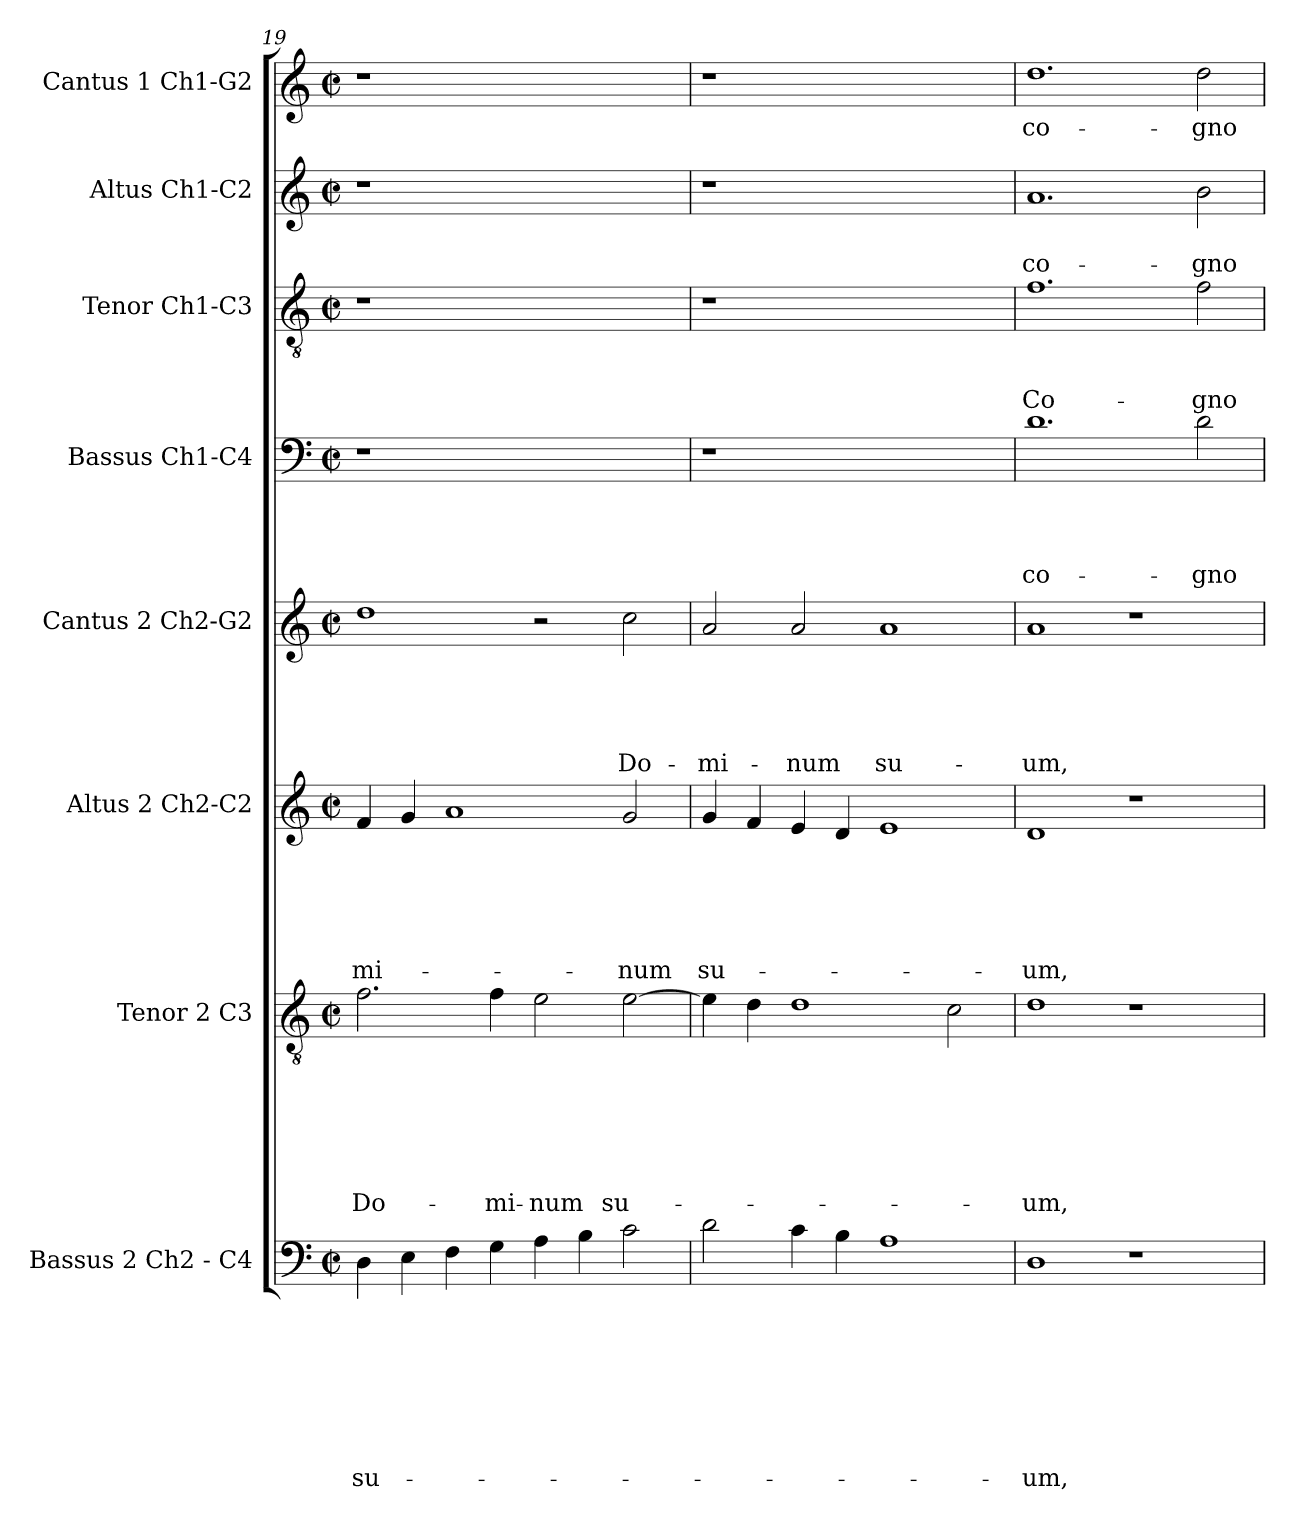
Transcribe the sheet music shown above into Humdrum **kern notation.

**kern	**text	**text	**text	**text	**text	**text	**text	**text	**kern	**text	**text	**text	**text	**text	**text	**text	**kern	**text	**text	**text	**text	**text	**text	**kern	**text	**text	**text	**text	**text	**kern	**text	**text	**text	**text	**kern	**text	**text	**text	**kern	**text	**text	**kern	**text
*part8	*part8	*part8	*part8	*part8	*part8	*part8	*part8	*part8	*part7	*part7	*part7	*part7	*part7	*part7	*part7	*part7	*part6	*part6	*part6	*part6	*part6	*part6	*part6	*part5	*part5	*part5	*part5	*part5	*part5	*part4	*part4	*part4	*part4	*part4	*part3	*part3	*part3	*part3	*part2	*part2	*part2	*part1	*part1
*staff8	*staff8	*staff8	*staff8	*staff8	*staff8	*staff8	*staff8	*staff8	*staff7	*staff7	*staff7	*staff7	*staff7	*staff7	*staff7	*staff7	*staff6	*staff6	*staff6	*staff6	*staff6	*staff6	*staff6	*staff5	*staff5	*staff5	*staff5	*staff5	*staff5	*staff4	*staff4	*staff4	*staff4	*staff4	*staff3	*staff3	*staff3	*staff3	*staff2	*staff2	*staff2	*staff1	*staff1
*I"Bassus 2  Ch2 - C4	*	*	*	*	*	*	*	*	*I"Tenor 2 C3	*	*	*	*	*	*	*	*I"Altus 2 Ch2-C2	*	*	*	*	*	*	*I"Cantus 2 Ch2-G2	*	*	*	*	*	*I"Bassus  Ch1-C4	*	*	*	*	*I"Tenor Ch1-C3	*	*	*	*I"Altus  Ch1-C2	*	*	*I"Cantus 1 Ch1-G2	*
*I'B2	*	*	*	*	*	*	*	*	*I'T2	*	*	*	*	*	*	*	*I'A2	*	*	*	*	*	*	*I'C2	*	*	*	*	*	*I'B	*	*	*	*	*I'T	*	*	*	*I'A	*	*	*I'C1	*
*clefF4	*	*	*	*	*	*	*	*	*clefGv2	*	*	*	*	*	*	*	*clefG2	*	*	*	*	*	*	*clefG2	*	*	*	*	*	*clefF4	*	*	*	*	*clefGv2	*	*	*	*clefG2	*	*	*clefG2	*
*k[]	*	*	*	*	*	*	*	*	*k[]	*	*	*	*	*	*	*	*k[]	*	*	*	*	*	*	*k[]	*	*	*	*	*	*k[]	*	*	*	*	*k[]	*	*	*	*k[]	*	*	*k[]	*
*C:	*	*	*	*	*	*	*	*	*C:	*	*	*	*	*	*	*	*C:	*	*	*	*	*	*	*C:	*	*	*	*	*	*C:	*	*	*	*	*C:	*	*	*	*C:	*	*	*C:	*
*M2/2	*	*	*	*	*	*	*	*	*M2/2	*	*	*	*	*	*	*	*M2/2	*	*	*	*	*	*	*M2/2	*	*	*	*	*	*M2/2	*	*	*	*	*M2/2	*	*	*	*M2/2	*	*	*M2/2	*
*met(c|)	*	*	*	*	*	*	*	*	*met(c|)	*	*	*	*	*	*	*	*met(c|)	*	*	*	*	*	*	*met(c|)	*	*	*	*	*	*met(c|)	*	*	*	*	*met(c|)	*	*	*	*met(c|)	*	*	*met(c|)	*
=19	=19	=19	=19	=19	=19	=19	=19	=19	=19	=19	=19	=19	=19	=19	=19	=19	=19	=19	=19	=19	=19	=19	=19	=19	=19	=19	=19	=19	=19	=19	=19	=19	=19	=19	=19	=19	=19	=19	=19	=19	=19	=19	=19
!	!	!	!	!	!	!	!	!LO:LY:b	!	!	!	!	!	!	!	!LO:LY:b	!	!	!	!	!	!	!LO:LY:b	!	!	!	!	!	!	!	!	!	!	!	!	!	!	!	!	!	!	!	!
4D\	.	.	.	.	.	.	.	su-	2.f\	.	.	.	.	.	.	Do-	4f/	.	.	.	.	.	-mi-	1dd	.	.	.	.	.	1r	.	.	.	.	1r	.	.	.	1r	.	.	1r	.
4E\	.	.	.	.	.	.	.	.	.	.	.	.	.	.	.	.	4g/	.	.	.	.	.	.	.	.	.	.	.	.	.	.	.	.	.	.	.	.	.	.	.	.	.	.
4F\	.	.	.	.	.	.	.	.	.	.	.	.	.	.	.	.	1a	.	.	.	.	.	.	.	.	.	.	.	.	.	.	.	.	.	.	.	.	.	.	.	.	.	.
!	!	!	!	!	!	!	!	!	!	!	!	!	!	!	!	!LO:LY:b	!	!	!	!	!	!	!	!	!	!	!	!	!	!	!	!	!	!	!	!	!	!	!	!	!	!	!
4G\	.	.	.	.	.	.	.	.	4f\	.	.	.	.	.	.	-mi-	.	.	.	.	.	.	.	.	.	.	.	.	.	.	.	.	.	.	.	.	.	.	.	.	.	.	.
!	!	!	!	!	!	!	!	!	!	!	!	!	!	!	!	!LO:LY:b	!	!	!	!	!	!	!	!	!	!	!	!	!	!	!	!	!	!	!	!	!	!	!	!	!	!	!
4A\	.	.	.	.	.	.	.	.	2e\	.	.	.	.	.	.	-num	.	.	.	.	.	.	.	2r	.	.	.	.	.	1ryy	.	.	.	.	1ryy	.	.	.	1ryy	.	.	1ryy	.
4B\	.	.	.	.	.	.	.	.	.	.	.	.	.	.	.	.	.	.	.	.	.	.	.	.	.	.	.	.	.	.	.	.	.	.	.	.	.	.	.	.	.	.	.
!	!	!	!	!	!	!	!	!	!	!	!	!	!	!	!	!LO:LY:b	!	!	!	!	!	!	!LO:LY:b	!	!	!	!	!	!LO:LY:b	!	!	!	!	!	!	!	!	!	!	!	!	!	!
2c\	.	.	.	.	.	.	.	.	[2e\	.	.	.	.	.	.	su-	2g/	.	.	.	.	.	-num	2cc\	.	.	.	.	Do-	.	.	.	.	.	.	.	.	.	.	.	.	.	.
=20	=20	=20	=20	=20	=20	=20	=20	=20	=20	=20	=20	=20	=20	=20	=20	=20	=20	=20	=20	=20	=20	=20	=20	=20	=20	=20	=20	=20	=20	=20	=20	=20	=20	=20	=20	=20	=20	=20	=20	=20	=20	=20	=20
!	!	!	!	!	!	!	!	!	!	!	!	!	!	!	!	!	!	!	!	!	!	!	!LO:LY:b	!	!	!	!	!	!LO:LY:b	!	!	!	!	!	!	!	!	!	!	!	!	!	!
2d\	.	.	.	.	.	.	.	.	4e\]	.	.	.	.	.	.	.	4g/	.	.	.	.	.	su-	2a/	.	.	.	.	-mi-	1r	.	.	.	.	1r	.	.	.	1r	.	.	1r	.
.	.	.	.	.	.	.	.	.	4d\	.	.	.	.	.	.	.	4f/	.	.	.	.	.	.	.	.	.	.	.	.	.	.	.	.	.	.	.	.	.	.	.	.	.	.
!	!	!	!	!	!	!	!	!	!	!	!	!	!	!	!	!	!	!	!	!	!	!	!	!	!	!	!	!	!LO:LY:b	!	!	!	!	!	!	!	!	!	!	!	!	!	!
4c\	.	.	.	.	.	.	.	.	1d	.	.	.	.	.	.	.	4e/	.	.	.	.	.	.	2a/	.	.	.	.	-num	.	.	.	.	.	.	.	.	.	.	.	.	.	.
4B\	.	.	.	.	.	.	.	.	.	.	.	.	.	.	.	.	4d/	.	.	.	.	.	.	.	.	.	.	.	.	.	.	.	.	.	.	.	.	.	.	.	.	.	.
!	!	!	!	!	!	!	!	!	!	!	!	!	!	!	!	!	!	!	!	!	!	!	!	!	!	!	!	!	!LO:LY:b	!	!	!	!	!	!	!	!	!	!	!	!	!	!
1A	.	.	.	.	.	.	.	.	.	.	.	.	.	.	.	.	1e	.	.	.	.	.	.	1a	.	.	.	.	su-	1ryy	.	.	.	.	1ryy	.	.	.	1ryy	.	.	1ryy	.
.	.	.	.	.	.	.	.	.	2c\	.	.	.	.	.	.	.	.	.	.	.	.	.	.	.	.	.	.	.	.	.	.	.	.	.	.	.	.	.	.	.	.	.	.
=21	=21	=21	=21	=21	=21	=21	=21	=21	=21	=21	=21	=21	=21	=21	=21	=21	=21	=21	=21	=21	=21	=21	=21	=21	=21	=21	=21	=21	=21	=21	=21	=21	=21	=21	=21	=21	=21	=21	=21	=21	=21	=21	=21
!	!	!	!	!	!	!	!	!LO:LY:b	!	!	!	!	!	!	!	!LO:LY:b	!	!	!	!	!	!	!LO:LY:b	!	!	!	!	!	!LO:LY:b	!	!	!	!	!LO:LY:b	!	!	!	!LO:LY:b	!	!	!LO:LY:b	!	!LO:LY:b
1D	.	.	.	.	.	.	.	-um,	1d	.	.	.	.	.	.	-um,	1d	.	.	.	.	.	-um,	1a	.	.	.	.	-um,	1.d	.	.	.	co-	1.f	.	.	Co-	1.a	.	co-	1.dd	co-
1r	.	.	.	.	.	.	.	.	1r	.	.	.	.	.	.	.	1r	.	.	.	.	.	.	1r	.	.	.	.	.	.	.	.	.	.	.	.	.	.	.	.	.	.	.
!	!	!	!	!	!	!	!	!	!	!	!	!	!	!	!	!	!	!	!	!	!	!	!	!	!	!	!	!	!	!	!	!	!	!LO:LY:b	!	!	!	!LO:LY:b	!	!	!LO:LY:b	!	!LO:LY:b
.	.	.	.	.	.	.	.	.	.	.	.	.	.	.	.	.	.	.	.	.	.	.	.	.	.	.	.	.	.	2d\	.	.	.	-gno-	2f\	.	.	-gno-	2b\	.	-gno-	2dd\	-gno-
=	=	=	=	=	=	=	=	=	=	=	=	=	=	=	=	=	=	=	=	=	=	=	=	=	=	=	=	=	=	=	=	=	=	=	=	=	=	=	=	=	=	=	=
*-	*-	*-	*-	*-	*-	*-	*-	*-	*-	*-	*-	*-	*-	*-	*-	*-	*-	*-	*-	*-	*-	*-	*-	*-	*-	*-	*-	*-	*-	*-	*-	*-	*-	*-	*-	*-	*-	*-	*-	*-	*-	*-	*-
